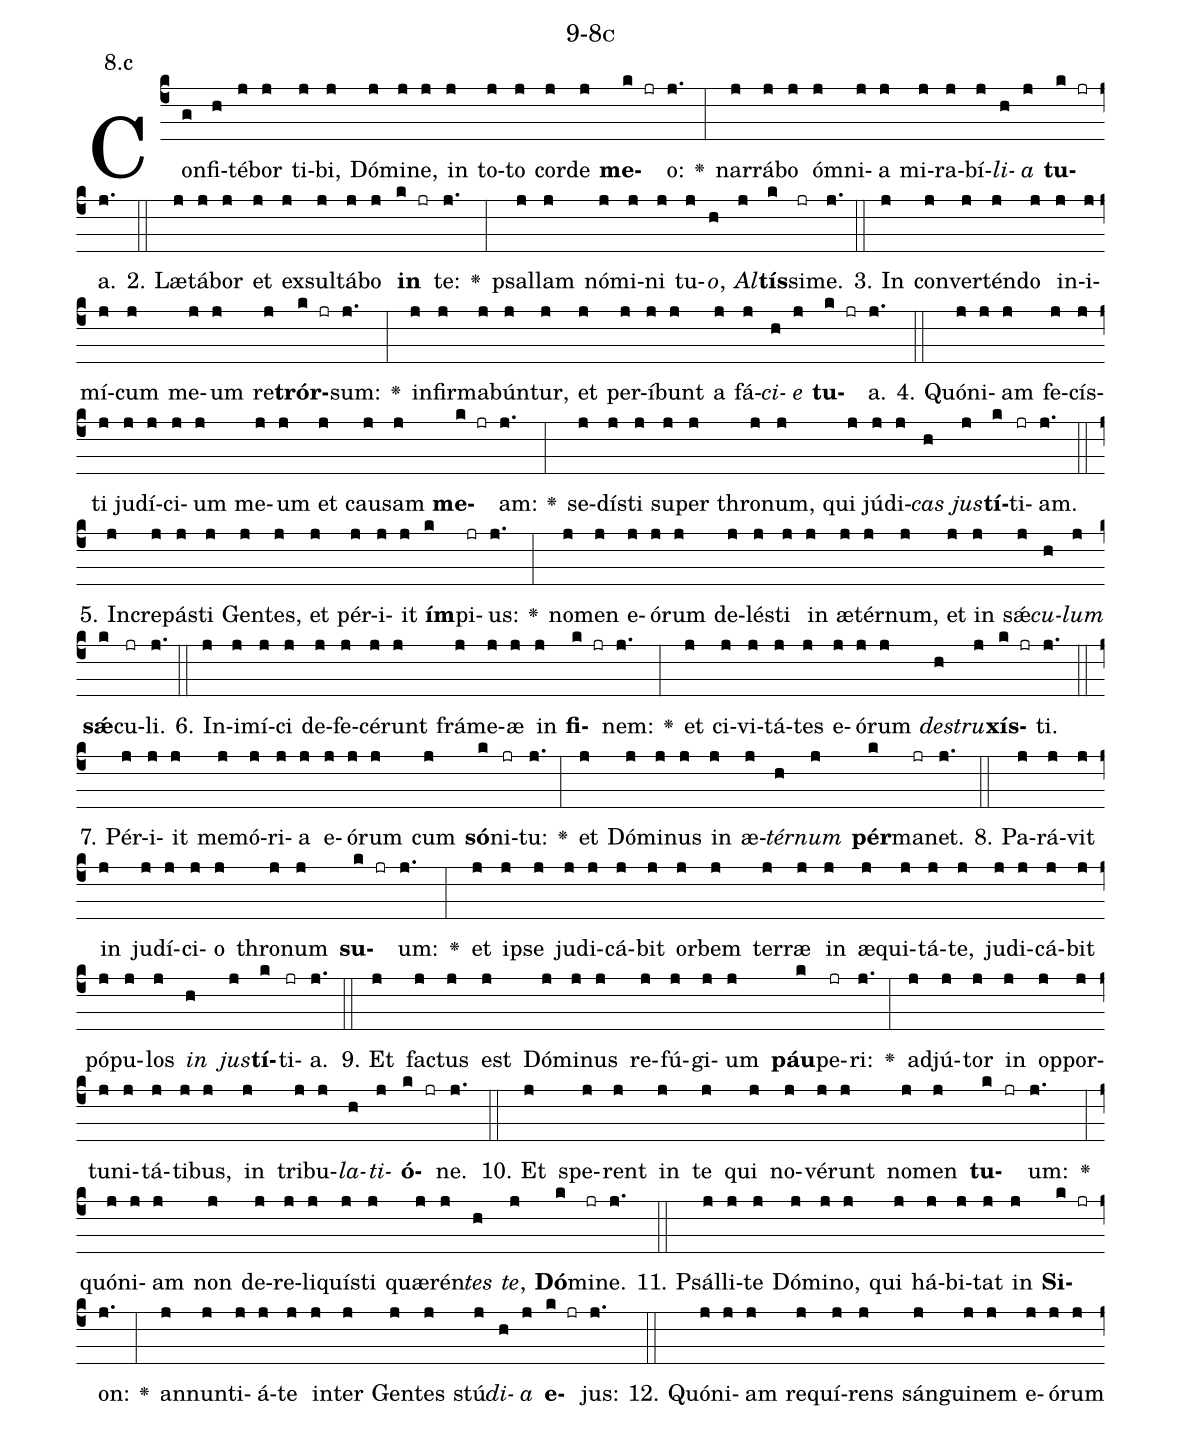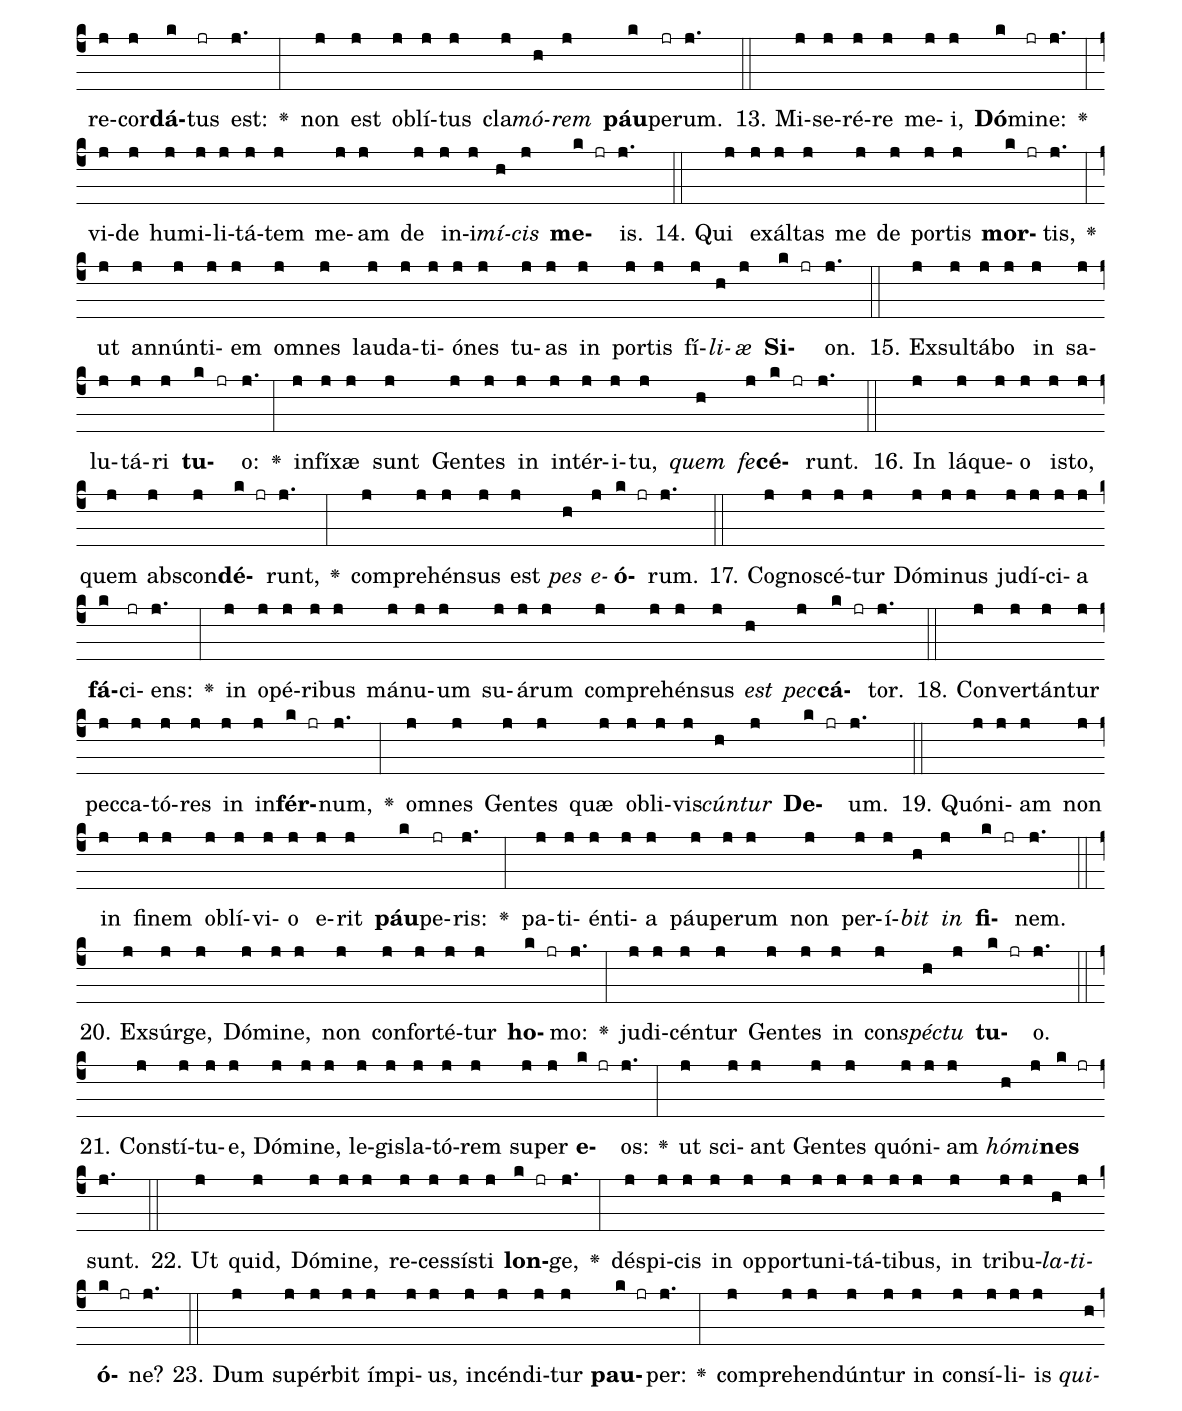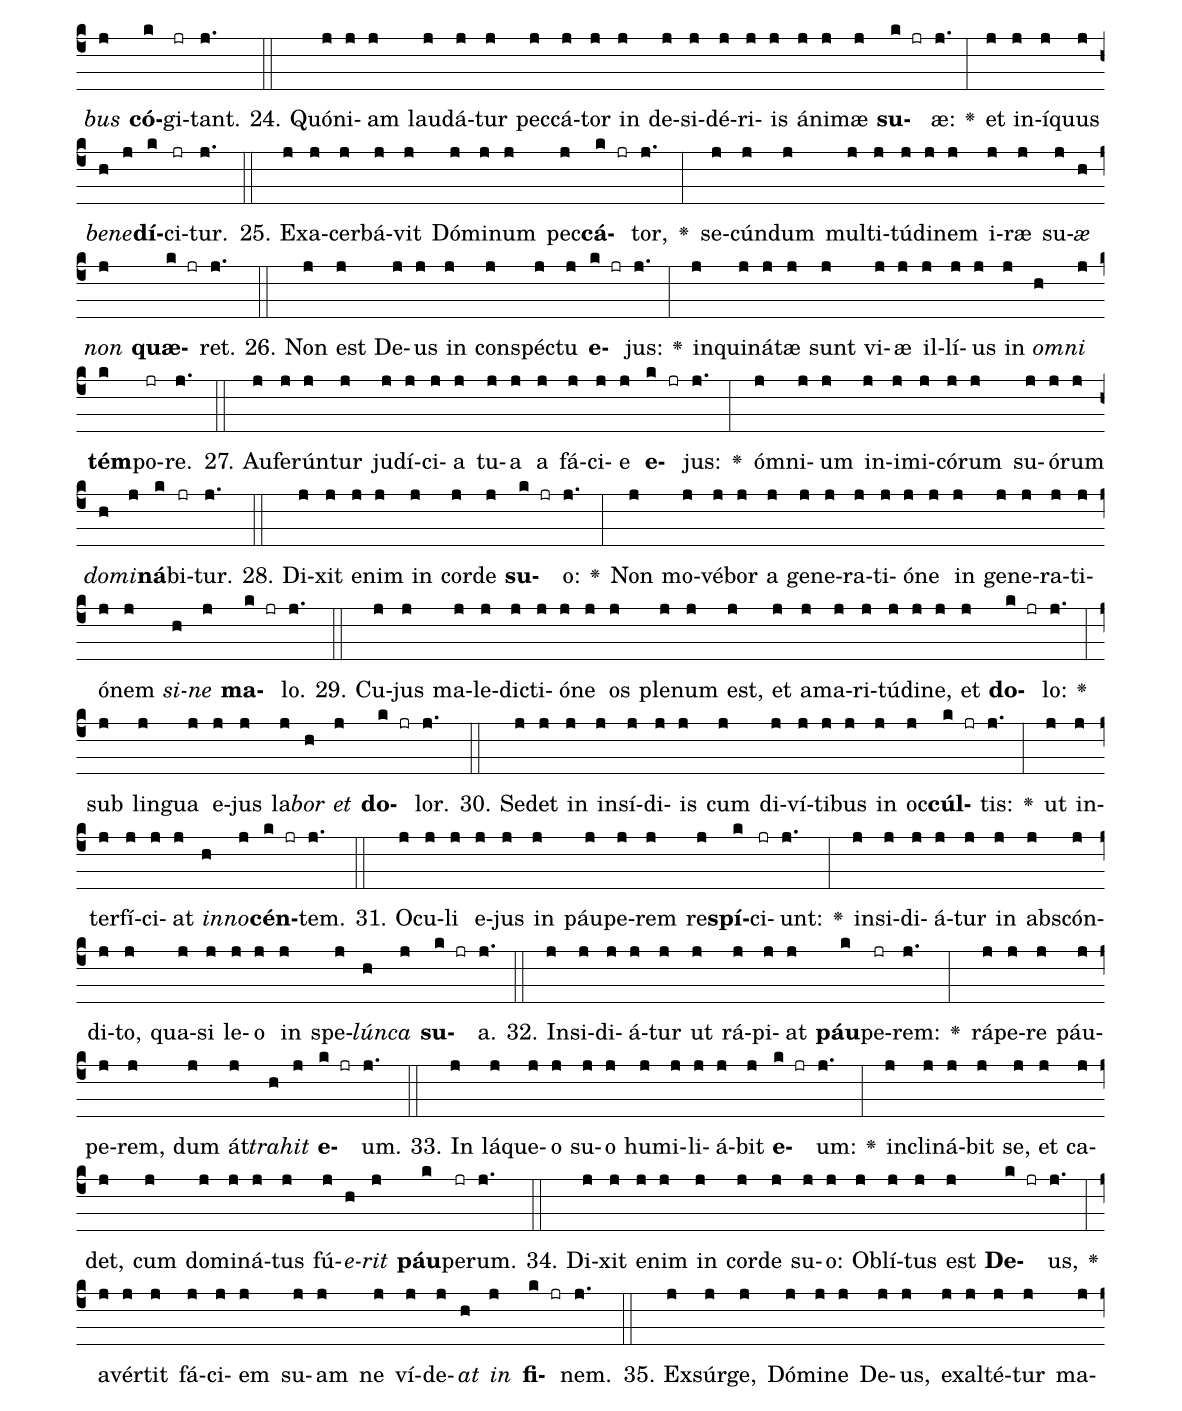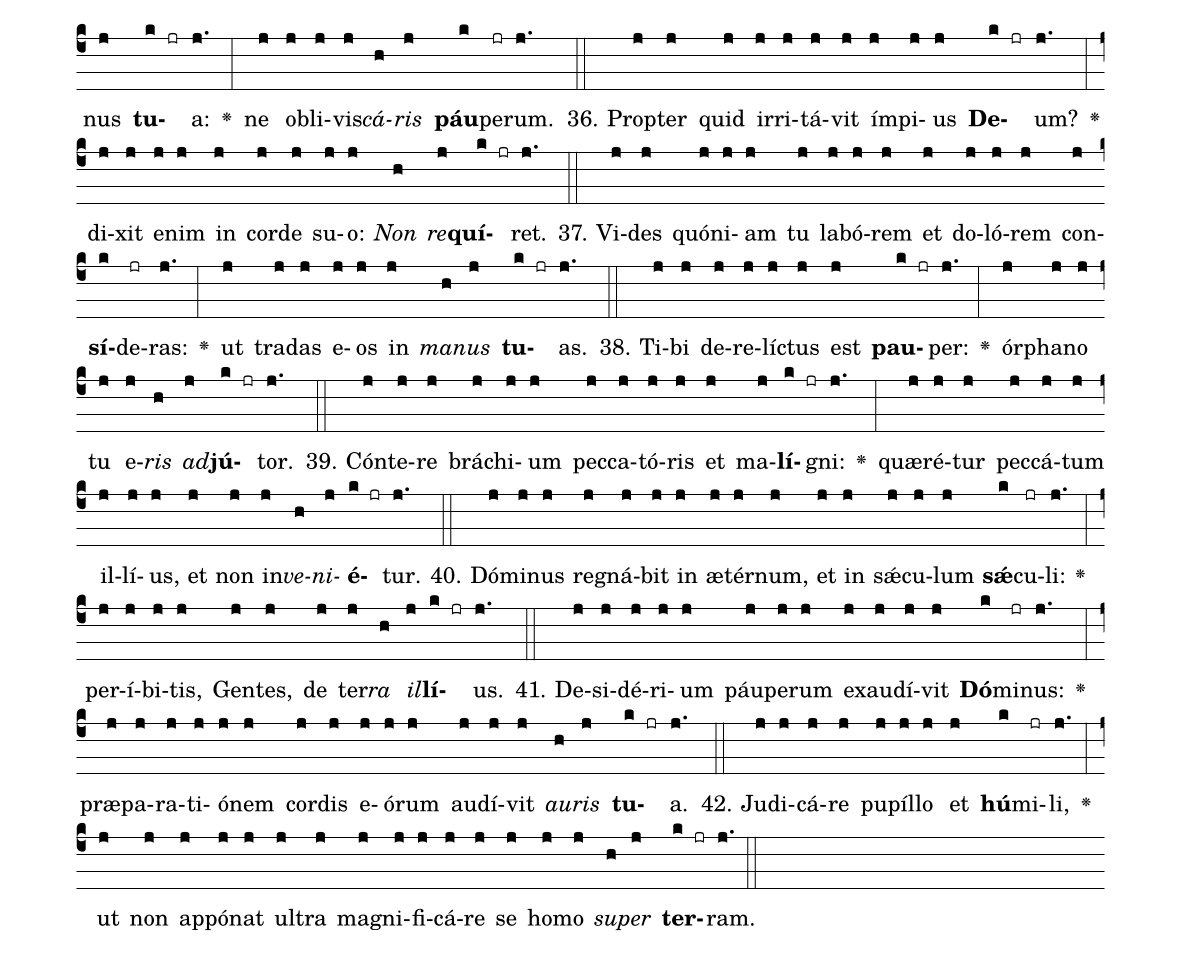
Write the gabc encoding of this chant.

name: 9-8c;
annotation: 8.c;
%%
(c4)Con(g)fi(h)té(j)bor(j) ti(j)bi,(j) Dó(j)mi(j)ne,(j) in(j) to(j)to(j) cor(j)de(j) <b>me</b>(k jr)o:(j.) <v>\greheightstar</v>(:) nar(j)rá(j)bo(j) óm(j)ni(j)a(j) mi(j)ra(j)bí(j)<i>li</i>(h)<i>a</i>(j) <b>tu</b>(k jr)a.(j.) (::)
2. Læ(j)tá(j)bor(j) et(j) ex(j)sul(j)tá(j)bo(j) <b>in</b>(k jr) te:(j.) <v>\greheightstar</v>(:) psal(j)lam(j) nó(j)mi(j)ni(j) tu(j)<i>o</i>,(h) <i>Al</i>(j)<b>tís</b>(k)si(jr)me.(j.) (::)
3. In(j) con(j)ver(j)tén(j)do(j) in(j)i(j)mí(j)cum(j) me(j)um(j) re(j)<b>trór</b>(k jr)sum:(j.) <v>\greheightstar</v>(:) in(j)fir(j)ma(j)bún(j)tur,(j) et(j) per(j)í(j)bunt(j) a(j) fá(j)<i>ci</i>(h)<i>e</i>(j) <b>tu</b>(k jr)a.(j.) (::)
4. Quón(j)i(j)am(j) fe(j)cís(j)ti(j) ju(j)dí(j)ci(j)um(j) me(j)um(j) et(j) cau(j)sam(j) <b>me</b>(k jr)am:(j.) <v>\greheightstar</v>(:) se(j)dís(j)ti(j) su(j)per(j) thro(j)num,(j) qui(j) jú(j)di(j)<i>cas</i>(h) <i>jus</i>(j)<b>tí</b>(k)ti(jr)am.(j.) (::)
5. In(j)cre(j)pás(j)ti(j) Gen(j)tes,(j) et(j) pér(j)i(j)it(j) <b>ím</b>(k)pi(jr)us:(j.) <v>\greheightstar</v>(:) no(j)men(j) e(j)ó(j)rum(j) de(j)lés(j)ti(j) in(j) æ(j)tér(j)num,(j) et(j) in(j) sǽ(j)<i>cu</i>(h)<i>lum</i>(j) <b>sǽ</b>(k)cu(jr)li.(j.) (::)
6. In(j)i(j)mí(j)ci(j) de(j)fe(j)cé(j)runt(j) frá(j)me(j)æ(j) in(j) <b>fi</b>(k jr)nem:(j.) <v>\greheightstar</v>(:) et(j) ci(j)vi(j)tá(j)tes(j) e(j)ó(j)rum(j) <i>de</i>(h)<i>stru</i>(j)<b>xís</b>(k jr)ti.(j.) (::)
7. Pér(j)i(j)it(j) me(j)mó(j)ri(j)a(j) e(j)ó(j)rum(j) cum(j) <b>só</b>(k)ni(jr)tu:(j.) <v>\greheightstar</v>(:) et(j) Dó(j)mi(j)nus(j) in(j) æ(j)<i>tér</i>(h)<i>num</i>(j) <b>pér</b>(k)ma(jr)net.(j.) (::)
8. Pa(j)rá(j)vit(j) in(j) ju(j)dí(j)ci(j)o(j) thro(j)num(j) <b>su</b>(k jr)um:(j.) <v>\greheightstar</v>(:) et(j) ip(j)se(j) ju(j)di(j)cá(j)bit(j) or(j)bem(j) ter(j)ræ(j) in(j) æ(j)qui(j)tá(j)te,(j) ju(j)di(j)cá(j)bit(j) pó(j)pu(j)los(j) <i>in</i>(h) <i>jus</i>(j)<b>tí</b>(k)ti(jr)a.(j.) (::)
9. Et(j) fac(j)tus(j) est(j) Dó(j)mi(j)nus(j) re(j)fú(j)gi(j)um(j) <b>páu</b>(k)pe(jr)ri:(j.) <v>\greheightstar</v>(:) ad(j)jú(j)tor(j) in(j) op(j)por(j)tu(j)ni(j)tá(j)ti(j)bus,(j) in(j) tri(j)bu(j)<i>la</i>(h)<i>ti</i>(j)<b>ó</b>(k jr)ne.(j.) (::)
10. Et(j) spe(j)rent(j) in(j) te(j) qui(j) no(j)vé(j)runt(j) no(j)men(j) <b>tu</b>(k jr)um:(j.) <v>\greheightstar</v>(:) quón(j)i(j)am(j) non(j) de(j)re(j)li(j)quís(j)ti(j) quæ(j)rén(j)<i>tes</i>(h) <i>te</i>,(j) <b>Dó</b>(k)mi(jr)ne.(j.) (::)
11. Psál(j)li(j)te(j) Dó(j)mi(j)no,(j) qui(j) há(j)bi(j)tat(j) in(j) <b>Si</b>(k jr)on:(j.) <v>\greheightstar</v>(:) an(j)nun(j)ti(j)á(j)te(j) in(j)ter(j) Gen(j)tes(j) stú(j)<i>di</i>(h)<i>a</i>(j) <b>e</b>(k jr)jus:(j.) (::)
12. Quón(j)i(j)am(j) re(j)quí(j)rens(j) sán(j)gui(j)nem(j) e(j)ó(j)rum(j) re(j)cor(j)<b>dá</b>(k)tus(jr) est:(j.) <v>\greheightstar</v>(:) non(j) est(j) ob(j)lí(j)tus(j) cla(j)<i>mó</i>(h)<i>rem</i>(j) <b>páu</b>(k)pe(jr)rum.(j.) (::)
13. Mi(j)se(j)ré(j)re(j) me(j)i,(j) <b>Dó</b>(k)mi(jr)ne:(j.) <v>\greheightstar</v>(:) vi(j)de(j) hu(j)mi(j)li(j)tá(j)tem(j) me(j)am(j) de(j) in(j)i(j)<i>mí</i>(h)<i>cis</i>(j) <b>me</b>(k jr)is.(j.) (::)
14. Qui(j) ex(j)ál(j)tas(j) me(j) de(j) por(j)tis(j) <b>mor</b>(k jr)tis,(j.) <v>\greheightstar</v>(:) ut(j) an(j)nún(j)ti(j)em(j) om(j)nes(j) lau(j)da(j)ti(j)ó(j)nes(j) tu(j)as(j) in(j) por(j)tis(j) fí(j)<i>li</i>(h)<i>æ</i>(j) <b>Si</b>(k jr)on.(j.) (::)
15. Ex(j)sul(j)tá(j)bo(j) in(j) sa(j)lu(j)tá(j)ri(j) <b>tu</b>(k jr)o:(j.) <v>\greheightstar</v>(:) in(j)fí(j)xæ(j) sunt(j) Gen(j)tes(j) in(j) in(j)tér(j)i(j)tu,(j) <i>quem</i>(h) <i>fe</i>(j)<b>cé</b>(k jr)runt.(j.) (::)
16. In(j) lá(j)que(j)o(j) is(j)to,(j) quem(j) abs(j)con(j)<b>dé</b>(k jr)runt,(j.) <v>\greheightstar</v>(:) com(j)pre(j)hén(j)sus(j) est(j) <i>pes</i>(h) <i>e</i>(j)<b>ó</b>(k jr)rum.(j.) (::)
17. Co(j)gno(j)scé(j)tur(j) Dó(j)mi(j)nus(j) ju(j)dí(j)ci(j)a(j) <b>fá</b>(k)ci(jr)ens:(j.) <v>\greheightstar</v>(:) in(j) o(j)pé(j)ri(j)bus(j) má(j)nu(j)um(j) su(j)á(j)rum(j) com(j)pre(j)hén(j)sus(j) <i>est</i>(h) <i>pec</i>(j)<b>cá</b>(k jr)tor.(j.) (::)
18. Con(j)ver(j)tán(j)tur(j) pec(j)ca(j)tó(j)res(j) in(j) in(j)<b>fér</b>(k jr)num,(j.) <v>\greheightstar</v>(:) om(j)nes(j) Gen(j)tes(j) quæ(j) ob(j)li(j)vis(j)<i>cún</i>(h)<i>tur</i>(j) <b>De</b>(k jr)um.(j.) (::)
19. Quón(j)i(j)am(j) non(j) in(j) fi(j)nem(j) ob(j)lí(j)vi(j)o(j) e(j)rit(j) <b>páu</b>(k)pe(jr)ris:(j.) <v>\greheightstar</v>(:) pa(j)ti(j)én(j)ti(j)a(j) páu(j)pe(j)rum(j) non(j) per(j)í(j)<i>bit</i>(h) <i>in</i>(j) <b>fi</b>(k jr)nem.(j.) (::)
20. Ex(j)súr(j)ge,(j) Dó(j)mi(j)ne,(j) non(j) con(j)for(j)té(j)tur(j) <b>ho</b>(k jr)mo:(j.) <v>\greheightstar</v>(:) ju(j)di(j)cén(j)tur(j) Gen(j)tes(j) in(j) con(j)<i>spéc</i>(h)<i>tu</i>(j) <b>tu</b>(k jr)o.(j.) (::)
21. Con(j)stí(j)tu(j)e,(j) Dó(j)mi(j)ne,(j) le(j)gis(j)la(j)tó(j)rem(j) su(j)per(j) <b>e</b>(k jr)os:(j.) <v>\greheightstar</v>(:) ut(j) sci(j)ant(j) Gen(j)tes(j) quón(j)i(j)am(j) <i>hó</i>(h)<i>mi</i>(j)<b>nes</b>(k jr) sunt.(j.) (::)
22. Ut(j) quid,(j) Dó(j)mi(j)ne,(j) re(j)ces(j)sís(j)ti(j) <b>lon</b>(k jr)ge,(j.) <v>\greheightstar</v>(:) dé(j)spi(j)cis(j) in(j) op(j)por(j)tu(j)ni(j)tá(j)ti(j)bus,(j) in(j) tri(j)bu(j)<i>la</i>(h)<i>ti</i>(j)<b>ó</b>(k jr)ne?(j.) (::)
23. Dum(j) su(j)pér(j)bit(j) ím(j)pi(j)us,(j) in(j)cén(j)di(j)tur(j) <b>pau</b>(k jr)per:(j.) <v>\greheightstar</v>(:) com(j)pre(j)hen(j)dún(j)tur(j) in(j) con(j)sí(j)li(j)is(j) <i>qui</i>(h)<i>bus</i>(j) <b>có</b>(k)gi(jr)tant.(j.) (::)
24. Quón(j)i(j)am(j) lau(j)dá(j)tur(j) pec(j)cá(j)tor(j) in(j) de(j)si(j)dé(j)ri(j)is(j) á(j)ni(j)mæ(j) <b>su</b>(k jr)æ:(j.) <v>\greheightstar</v>(:) et(j) in(j)í(j)quus(j) <i>be</i>(h)<i>ne</i>(j)<b>dí</b>(k)ci(jr)tur.(j.) (::)
25. Ex(j)a(j)cer(j)bá(j)vit(j) Dó(j)mi(j)num(j) pec(j)<b>cá</b>(k jr)tor,(j.) <v>\greheightstar</v>(:) se(j)cún(j)dum(j) mul(j)ti(j)tú(j)di(j)nem(j) i(j)ræ(j) su(j)<i>æ</i>(h) <i>non</i>(j) <b>quæ</b>(k jr)ret.(j.) (::)
26. Non(j) est(j) De(j)us(j) in(j) con(j)spéc(j)tu(j) <b>e</b>(k jr)jus:(j.) <v>\greheightstar</v>(:) in(j)qui(j)ná(j)tæ(j) sunt(j) vi(j)æ(j) il(j)lí(j)us(j) in(j) <i>om</i>(h)<i>ni</i>(j) <b>tém</b>(k)po(jr)re.(j.) (::)
27. Au(j)fe(j)rún(j)tur(j) ju(j)dí(j)ci(j)a(j) tu(j)a(j) a(j) fá(j)ci(j)e(j) <b>e</b>(k jr)jus:(j.) <v>\greheightstar</v>(:) óm(j)ni(j)um(j) in(j)i(j)mi(j)có(j)rum(j) su(j)ó(j)rum(j) <i>do</i>(h)<i>mi</i>(j)<b>ná</b>(k)bi(jr)tur.(j.) (::)
28. Di(j)xit(j) e(j)nim(j) in(j) cor(j)de(j) <b>su</b>(k jr)o:(j.) <v>\greheightstar</v>(:) Non(j) mo(j)vé(j)bor(j) a(j) ge(j)ne(j)ra(j)ti(j)ó(j)ne(j) in(j) ge(j)ne(j)ra(j)ti(j)ó(j)nem(j) <i>si</i>(h)<i>ne</i>(j) <b>ma</b>(k jr)lo.(j.) (::)
29. Cu(j)jus(j) ma(j)le(j)dic(j)ti(j)ó(j)ne(j) os(j) ple(j)num(j) est,(j) et(j) a(j)ma(j)ri(j)tú(j)di(j)ne,(j) et(j) <b>do</b>(k jr)lo:(j.) <v>\greheightstar</v>(:) sub(j) lin(j)gua(j) e(j)jus(j) la(j)<i>bor</i>(h) <i>et</i>(j) <b>do</b>(k jr)lor.(j.) (::)
30. Se(j)det(j) in(j) in(j)sí(j)di(j)is(j) cum(j) di(j)ví(j)ti(j)bus(j) in(j) oc(j)<b>cúl</b>(k jr)tis:(j.) <v>\greheightstar</v>(:) ut(j) in(j)ter(j)fí(j)ci(j)at(j) <i>in</i>(h)<i>no</i>(j)<b>cén</b>(k jr)tem.(j.) (::)
31. O(j)cu(j)li(j) e(j)jus(j) in(j) páu(j)pe(j)rem(j) re(j)<b>spí</b>(k)ci(jr)unt:(j.) <v>\greheightstar</v>(:) in(j)si(j)di(j)á(j)tur(j) in(j) abs(j)cón(j)di(j)to,(j) qua(j)si(j) le(j)o(j) in(j) spe(j)<i>lún</i>(h)<i>ca</i>(j) <b>su</b>(k jr)a.(j.) (::)
32. In(j)si(j)di(j)á(j)tur(j) ut(j) rá(j)pi(j)at(j) <b>páu</b>(k)pe(jr)rem:(j.) <v>\greheightstar</v>(:) rá(j)pe(j)re(j) páu(j)pe(j)rem,(j) dum(j) át(j)<i>tra</i>(h)<i>hit</i>(j) <b>e</b>(k jr)um.(j.) (::)
33. In(j) lá(j)que(j)o(j) su(j)o(j) hu(j)mi(j)li(j)á(j)bit(j) <b>e</b>(k jr)um:(j.) <v>\greheightstar</v>(:) in(j)cli(j)ná(j)bit(j) se,(j) et(j) ca(j)det,(j) cum(j) do(j)mi(j)ná(j)tus(j) fú(j)<i>e</i>(h)<i>rit</i>(j) <b>páu</b>(k)pe(jr)rum.(j.) (::)
34. Di(j)xit(j) e(j)nim(j) in(j) cor(j)de(j) su(j)o:(j) Ob(j)lí(j)tus(j) est(j) <b>De</b>(k jr)us,(j.) <v>\greheightstar</v>(:) a(j)vér(j)tit(j) fá(j)ci(j)em(j) su(j)am(j) ne(j) ví(j)de(j)<i>at</i>(h) <i>in</i>(j) <b>fi</b>(k jr)nem.(j.) (::)
35. Ex(j)súr(j)ge,(j) Dó(j)mi(j)ne(j) De(j)us,(j) ex(j)al(j)té(j)tur(j) ma(j)nus(j) <b>tu</b>(k jr)a:(j.) <v>\greheightstar</v>(:) ne(j) ob(j)li(j)vis(j)<i>cá</i>(h)<i>ris</i>(j) <b>páu</b>(k)pe(jr)rum.(j.) (::)
36. Prop(j)ter(j) quid(j) ir(j)ri(j)tá(j)vit(j) ím(j)pi(j)us(j) <b>De</b>(k jr)um?(j.) <v>\greheightstar</v>(:) di(j)xit(j) e(j)nim(j) in(j) cor(j)de(j) su(j)o:(j) <i>Non</i>(h) <i>re</i>(j)<b>quí</b>(k jr)ret.(j.) (::)
37. Vi(j)des(j) quón(j)i(j)am(j) tu(j) la(j)bó(j)rem(j) et(j) do(j)ló(j)rem(j) con(j)<b>sí</b>(k)de(jr)ras:(j.) <v>\greheightstar</v>(:) ut(j) tra(j)das(j) e(j)os(j) in(j) <i>ma</i>(h)<i>nus</i>(j) <b>tu</b>(k jr)as.(j.) (::)
38. Ti(j)bi(j) de(j)re(j)líc(j)tus(j) est(j) <b>pau</b>(k jr)per:(j.) <v>\greheightstar</v>(:) ór(j)pha(j)no(j) tu(j) e(j)<i>ris</i>(h) <i>ad</i>(j)<b>jú</b>(k jr)tor.(j.) (::)
39. Cón(j)te(j)re(j) brá(j)chi(j)um(j) pec(j)ca(j)tó(j)ris(j) et(j) ma(j)<b>lí</b>(k jr)gni:(j.) <v>\greheightstar</v>(:) quæ(j)ré(j)tur(j) pec(j)cá(j)tum(j) il(j)lí(j)us,(j) et(j) non(j) in(j)<i>ve</i>(h)<i>ni</i>(j)<b>é</b>(k jr)tur.(j.) (::)
40. Dó(j)mi(j)nus(j) re(j)gná(j)bit(j) in(j) æ(j)tér(j)num,(j) et(j) in(j) sǽ(j)cu(j)lum(j) <b>sǽ</b>(k)cu(jr)li:(j.) <v>\greheightstar</v>(:) per(j)í(j)bi(j)tis,(j) Gen(j)tes,(j) de(j) ter(j)<i>ra</i>(h) <i>il</i>(j)<b>lí</b>(k jr)us.(j.) (::)
41. De(j)si(j)dé(j)ri(j)um(j) páu(j)pe(j)rum(j) ex(j)au(j)dí(j)vit(j) <b>Dó</b>(k)mi(jr)nus:(j.) <v>\greheightstar</v>(:) præ(j)pa(j)ra(j)ti(j)ó(j)nem(j) cor(j)dis(j) e(j)ó(j)rum(j) au(j)dí(j)vit(j) <i>au</i>(h)<i>ris</i>(j) <b>tu</b>(k jr)a.(j.) (::)
42. Ju(j)di(j)cá(j)re(j) pu(j)píl(j)lo(j) et(j) <b>hú</b>(k)mi(jr)li,(j.) <v>\greheightstar</v>(:) ut(j) non(j) ap(j)pó(j)nat(j) ul(j)tra(j) ma(j)gni(j)fi(j)cá(j)re(j) se(j) ho(j)mo(j) <i>su</i>(h)<i>per</i>(j) <b>ter</b>(k jr)ram.(j.) (::)
